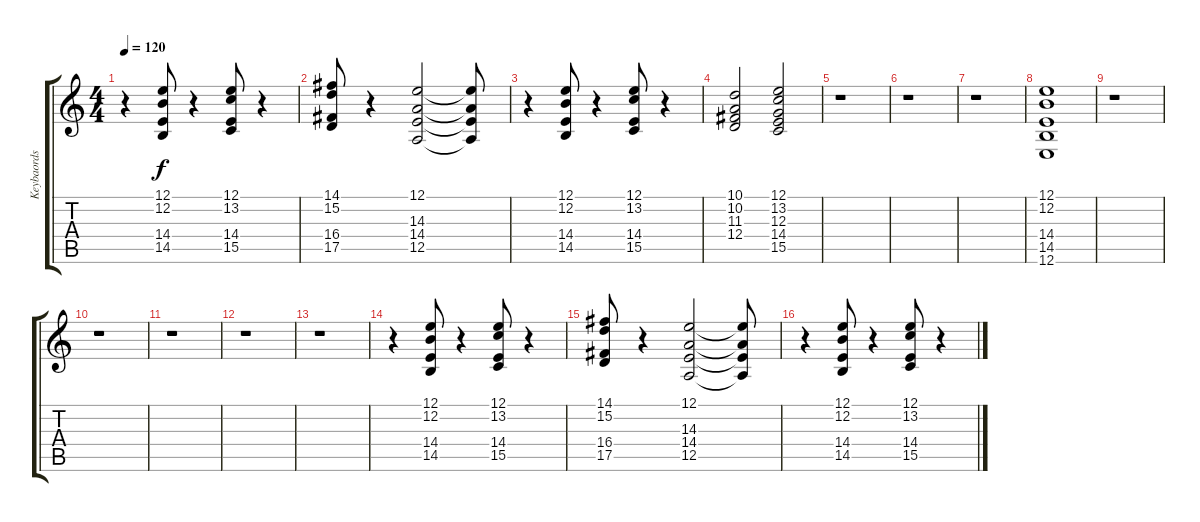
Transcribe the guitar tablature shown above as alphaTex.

\track ("Keybaords" "Keybaords") {instrument lead2sawtooth}
\staff {score tabs}
\tuning (E4 B3 G3 D3 A2 E2) {hide}
\ts (4 4)
\tempo 120
\clef g2
\ks c
r.4{dy f} (12.1 12.2 14.4 14.5).8 r.4 (12.1 13.2 14.4 15.5).8 r.4 |
(14.1 15.2 16.4 17.5).8 r.4 (12.1 14.3 14.4 12.5).2 (12.1{t} 14.3{t} 14.4{t} 12.5{t}).8 |
r.4 (12.1 12.2 14.4 14.5).8 r.4 (12.1 13.2 14.4 15.5).8 r.4 |
(10.1 10.2 11.3 12.4).2 (12.1 13.2 12.3 14.4 15.5).2 |
r.1 |
r.1 |
r.1 |
(12.1 12.2 14.4 14.5 12.6).1 |
r.1 |
r.1 |
r.1 |
r.1 |
r.1 |
r.4 (12.1 12.2 14.4 14.5).8 r.4 (12.1 13.2 14.4 15.5).8 r.4 |
(14.1 15.2 16.4 17.5).8 r.4 (12.1 14.3 14.4 12.5).2 (12.1{t} 14.3{t} 14.4{t} 12.5{t}).8 |
r.4 (12.1 12.2 14.4 14.5).8 r.4 (12.1 13.2 14.4 15.5).8 r.4
